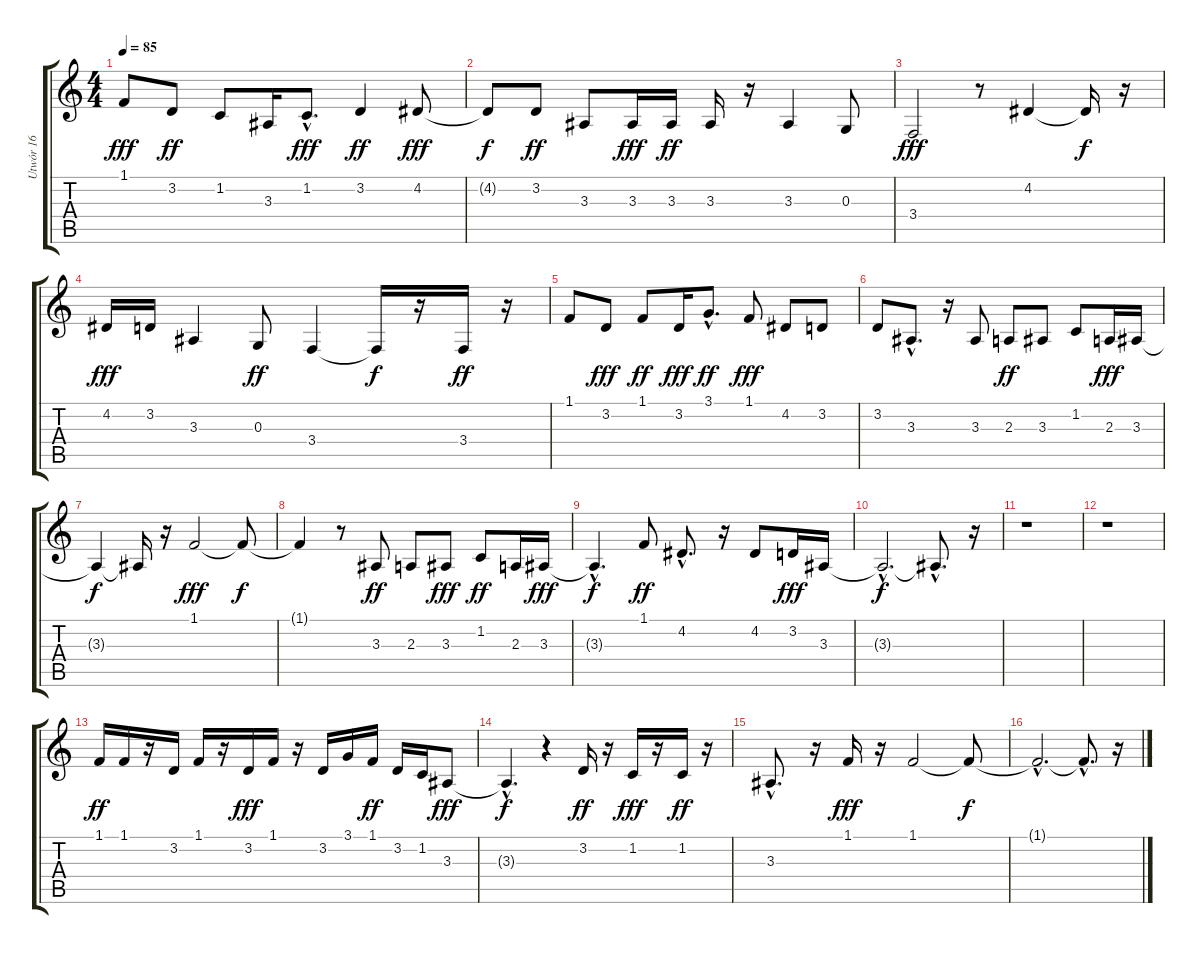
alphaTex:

\track ("Utwór 16" "Utwór 16") {instrument altosax}
\staff {score tabs}
\tuning (E4 B3 G3 D3 A2 E2) {hide}
\ts (4 4)
\tempo 85
\clef g2
\ks c
1.1.8{dy fff} 3.2.8{dy ff} 1.2.8 3.3.16 1.2{hac}.8{d dy fff} 3.2.4{dy ff} 4.2.8{dy fff} |
4.2{t}.8{dy f} 3.2.8{dy ff} 3.3.8 3.3.16{dy fff} 3.3.16{dy ff} 3.3.16 r.16 3.3.4 0.3.8 |
3.4.2{dy fff} r.8 4.2.4 4.2{t}.16{dy f} r.16 |
4.2.16{dy fff} 3.2.16 3.3.4 0.3.8{dy ff} 3.4.4 3.4{t}.16{dy f} r.16 3.4.16{dy ff} r.16 |
1.1.8 3.2.8{dy fff} 1.1.8{dy ff} 3.2.16{dy fff} 3.1{hac}.8{d dy ff} 1.1.8{dy fff} 4.2.8 3.2.8 |
3.2.8 3.3{hac}.8{d} r.16 3.3.8 2.3.8{dy ff} 3.3.8 1.2.8 2.3.16{dy fff} 3.3.16 |
3.3{t}.4{dy f} 3.3{t}.16 r.16 1.1.2{dy fff} 1.1{t}.8{dy f} |
1.1{t}.4 r.8 3.3.8{dy ff} 2.3.8 3.3.8{dy fff} 1.2.8{dy ff} 2.3.16 3.3.16{dy fff} |
3.3{hac t}.4{d dy f} 1.1.8{dy ff} 4.2{hac}.8{d} r.16 4.2.8 3.2.16{dy fff} 3.3.16 |
3.3{hac t}.2{d dy f} 3.3{hac t}.8{d} r.16 |
r.1 |
r.1 |
1.1.16{dy ff} 1.1.16 r.16 3.2.16 1.1.16 r.16 3.2.16{dy fff} 1.1.16 r.16 3.2.16 3.1.16 1.1.16{dy ff} 3.2.16 1.2.16 3.3.8{dy fff} |
3.3{hac t}.4{d dy f} r.4 3.2.16{dy ff} r.16 1.2.16{dy fff} r.16 1.2.16{dy ff} r.16 |
3.3{hac}.8{d} r.16 1.1.16{dy fff} r.16 1.1.2 1.1{t}.8{dy f} |
1.1{hac t}.2{d} 1.1{hac t}.8{d} r.16
